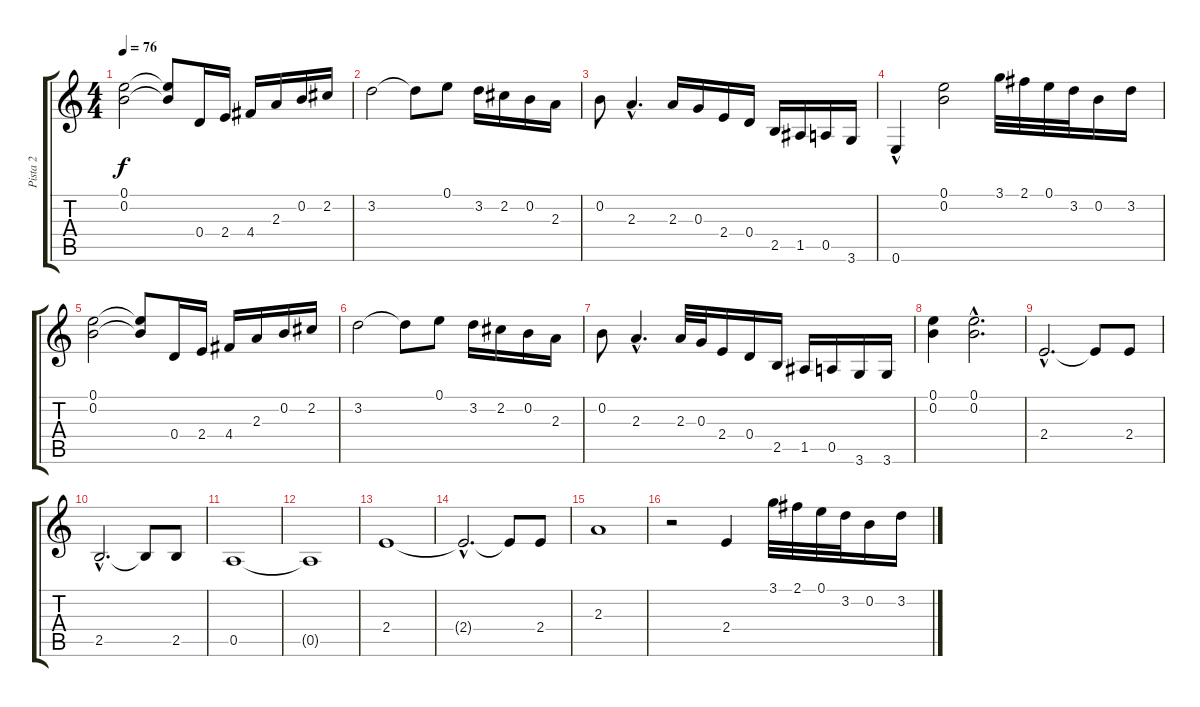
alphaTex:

\track ("Pista 2" "Pista 2") {instrument distortionguitar}
\staff {score tabs}
\tuning (E4 B3 G3 D3 A2 E2) {hide}
\ts (4 4)
\tempo 76
\clef g2
\ks c
(0.1 0.2).2{dy f} (0.1{t} 0.2{t}).8 0.4.16 2.4.16 4.4.16 2.3.16 0.2.16 2.2.16 |
3.2.2 3.2{t}.8 0.1.8 3.2.16 2.2.16 0.2.16 2.3.16 |
0.2.8 2.3{hac}.4{d} 2.3.16 0.3.16 2.4.16 0.4.16 2.5.16 1.5.16 0.5.16 3.6.16 |
0.6{hac}.4 (0.1 0.2).2 3.1.32 2.1.32 0.1.32 3.2.32 0.2.16 3.2.16 |
(0.1 0.2).2 (0.1{t} 0.2{t}).8 0.4.16 2.4.16 4.4.16 2.3.16 0.2.16 2.2.16 |
3.2.2 3.2{t}.8 0.1.8 3.2.16 2.2.16 0.2.16 2.3.16 |
0.2.8 2.3{hac}.4{d} 2.3.32 0.3.32 2.4.16 0.4.16 2.5.16 1.5.16 0.5.16 3.6.16 3.6.16 |
(0.1 0.2).4 (0.1{hac} 0.2{hac}).2{d} |
2.4{hac}.2{d} 2.4{t}.8 2.4.8 |
2.5{hac}.2{d} 2.5{t}.8 2.5.8 |
0.5.1 |
0.5{t}.1 |
2.4.1 |
2.4{hac t}.2{d} 2.4{t}.8 2.4.8 |
2.3.1 |
r.2 2.4.4 3.1.32 2.1.32 0.1.32 3.2.32 0.2.16 3.2.16
